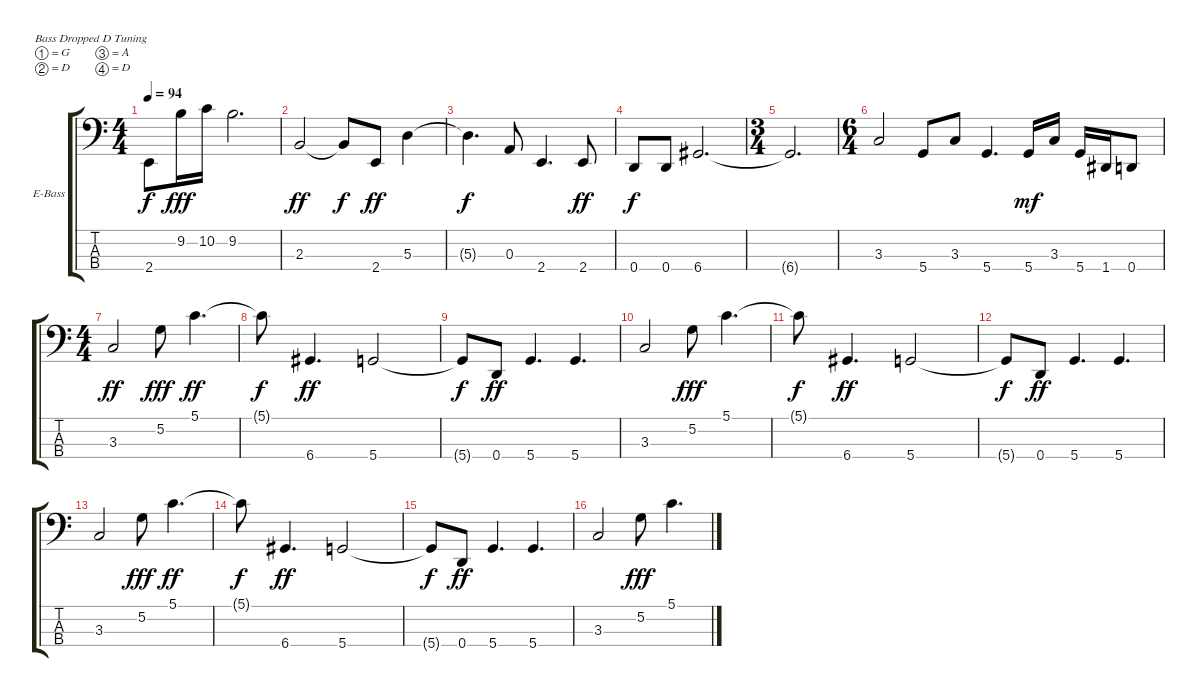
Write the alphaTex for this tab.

\bracketExtendMode groupsimilarinstruments
\firstSystemTrackNameOrientation horizontal
\otherSystemsTrackNameOrientation horizontal
\track ("Bass" "E-Bass") {instrument electricbassfinger}
\staff {score tabs}
\tuning (G2 D2 A1 D1)
\ts (4 4)
\tempo 94
\clef f4
\ks c
2.4{t}.8{dy f} 9.2.16{dy fff} 10.2.16 9.2.2{d} |
2.3.2{dy ff} 2.3{t}.8{dy f} 2.4.8{dy ff} 5.3.4 |
5.3{t}.4{d dy f} 0.3.8 2.4.4{d} 2.4.8{dy ff} |
0.4.8{dy f} 0.4.8 6.4.2{d} |
\ts (3 4)
6.4{t}.2{d} |
\ts (6 4)
3.3.2 5.4.8 3.3.8 5.4.4{d} 5.4.16{dy mf} 3.3.16 5.4.16 1.4.16 0.4.8 |
\ts (4 4)
3.3.2{dy ff} 5.2.8{dy fff} 5.1.4{d dy ff} |
5.1{t}.8{dy f} 6.4.4{d dy ff} 5.4.2 |
5.4{t}.8{dy f} 0.4.8{dy ff} 5.4.4{d} 5.4.4{d} |
3.3.2 5.2.8{dy fff} 5.1.4{d} |
5.1{t}.8{dy f} 6.4.4{d dy ff} 5.4.2 |
5.4{t}.8{dy f} 0.4.8{dy ff} 5.4.4{d} 5.4.4{d} |
3.3.2 5.2.8{dy fff} 5.1.4{d dy ff} |
5.1{t}.8{dy f} 6.4.4{d dy ff} 5.4.2 |
5.4{t}.8{dy f} 0.4.8{dy ff} 5.4.4{d} 5.4.4{d} |
3.3.2 5.2.8{dy fff} 5.1.4{d}
